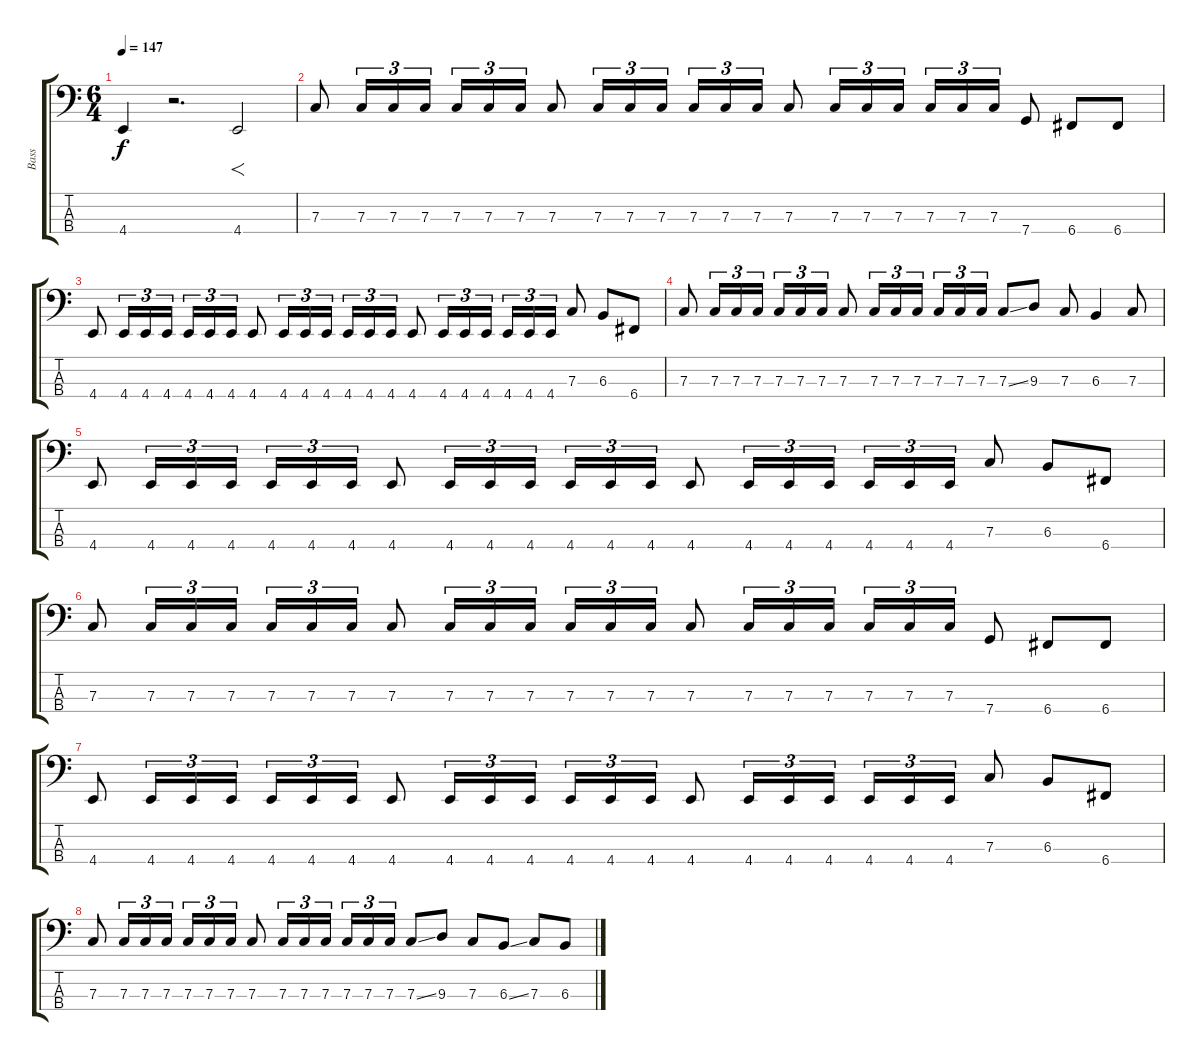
\track ("Bass" "Bass") {instrument electricbassfinger}
\staff {score tabs}
\tuning (Eb2 Bb1 F1 C1) {hide}
\ts (6 4)
\tempo 147
\clef f4
\ks c
4.4.4{dy f} r.2{d} 4.4.2{f} |
\section ("" "")
7.3.8 7.3.16{tu (3 2)} 7.3.16{tu (3 2)} 7.3.16{tu (3 2)} 7.3.16{tu (3 2)} 7.3.16{tu (3 2)} 7.3.16{tu (3 2)} 7.3.8 7.3.16{tu (3 2)} 7.3.16{tu (3 2)} 7.3.16{tu (3 2)} 7.3.16{tu (3 2)} 7.3.16{tu (3 2)} 7.3.16{tu (3 2)} 7.3.8 7.3.16{tu (3 2)} 7.3.16{tu (3 2)} 7.3.16{tu (3 2)} 7.3.16{tu (3 2)} 7.3.16{tu (3 2)} 7.3.16{tu (3 2)} 7.4.8 6.4.8 6.4.8 |
4.4.8 4.4.16{tu (3 2)} 4.4.16{tu (3 2)} 4.4.16{tu (3 2)} 4.4.16{tu (3 2)} 4.4.16{tu (3 2)} 4.4.16{tu (3 2)} 4.4.8 4.4.16{tu (3 2)} 4.4.16{tu (3 2)} 4.4.16{tu (3 2)} 4.4.16{tu (3 2)} 4.4.16{tu (3 2)} 4.4.16{tu (3 2)} 4.4.8 4.4.16{tu (3 2)} 4.4.16{tu (3 2)} 4.4.16{tu (3 2)} 4.4.16{tu (3 2)} 4.4.16{tu (3 2)} 4.4.16{tu (3 2)} 7.3.8 6.3.8 6.4.8 |
7.3.8 7.3.16{tu (3 2)} 7.3.16{tu (3 2)} 7.3.16{tu (3 2)} 7.3.16{tu (3 2)} 7.3.16{tu (3 2)} 7.3.16{tu (3 2)} 7.3.8 7.3.16{tu (3 2)} 7.3.16{tu (3 2)} 7.3.16{tu (3 2)} 7.3.16{tu (3 2)} 7.3.16{tu (3 2)} 7.3.16{tu (3 2)} 7.3{ss}.8 9.3.8 7.3.8 6.3.4 7.3.8 |
4.4.8 4.4.16{tu (3 2)} 4.4.16{tu (3 2)} 4.4.16{tu (3 2)} 4.4.16{tu (3 2)} 4.4.16{tu (3 2)} 4.4.16{tu (3 2)} 4.4.8 4.4.16{tu (3 2)} 4.4.16{tu (3 2)} 4.4.16{tu (3 2)} 4.4.16{tu (3 2)} 4.4.16{tu (3 2)} 4.4.16{tu (3 2)} 4.4.8 4.4.16{tu (3 2)} 4.4.16{tu (3 2)} 4.4.16{tu (3 2)} 4.4.16{tu (3 2)} 4.4.16{tu (3 2)} 4.4.16{tu (3 2)} 7.3.8 6.3.8 6.4.8 |
7.3.8 7.3.16{tu (3 2)} 7.3.16{tu (3 2)} 7.3.16{tu (3 2)} 7.3.16{tu (3 2)} 7.3.16{tu (3 2)} 7.3.16{tu (3 2)} 7.3.8 7.3.16{tu (3 2)} 7.3.16{tu (3 2)} 7.3.16{tu (3 2)} 7.3.16{tu (3 2)} 7.3.16{tu (3 2)} 7.3.16{tu (3 2)} 7.3.8 7.3.16{tu (3 2)} 7.3.16{tu (3 2)} 7.3.16{tu (3 2)} 7.3.16{tu (3 2)} 7.3.16{tu (3 2)} 7.3.16{tu (3 2)} 7.4.8 6.4.8 6.4.8 |
4.4.8 4.4.16{tu (3 2)} 4.4.16{tu (3 2)} 4.4.16{tu (3 2)} 4.4.16{tu (3 2)} 4.4.16{tu (3 2)} 4.4.16{tu (3 2)} 4.4.8 4.4.16{tu (3 2)} 4.4.16{tu (3 2)} 4.4.16{tu (3 2)} 4.4.16{tu (3 2)} 4.4.16{tu (3 2)} 4.4.16{tu (3 2)} 4.4.8 4.4.16{tu (3 2)} 4.4.16{tu (3 2)} 4.4.16{tu (3 2)} 4.4.16{tu (3 2)} 4.4.16{tu (3 2)} 4.4.16{tu (3 2)} 7.3.8 6.3.8 6.4.8 |
7.3.8 7.3.16{tu (3 2)} 7.3.16{tu (3 2)} 7.3.16{tu (3 2)} 7.3.16{tu (3 2)} 7.3.16{tu (3 2)} 7.3.16{tu (3 2)} 7.3.8 7.3.16{tu (3 2)} 7.3.16{tu (3 2)} 7.3.16{tu (3 2)} 7.3.16{tu (3 2)} 7.3.16{tu (3 2)} 7.3.16{tu (3 2)} 7.3{ss}.8 9.3.8 7.3.8 6.3{ss}.8 7.3.8 6.3.8
